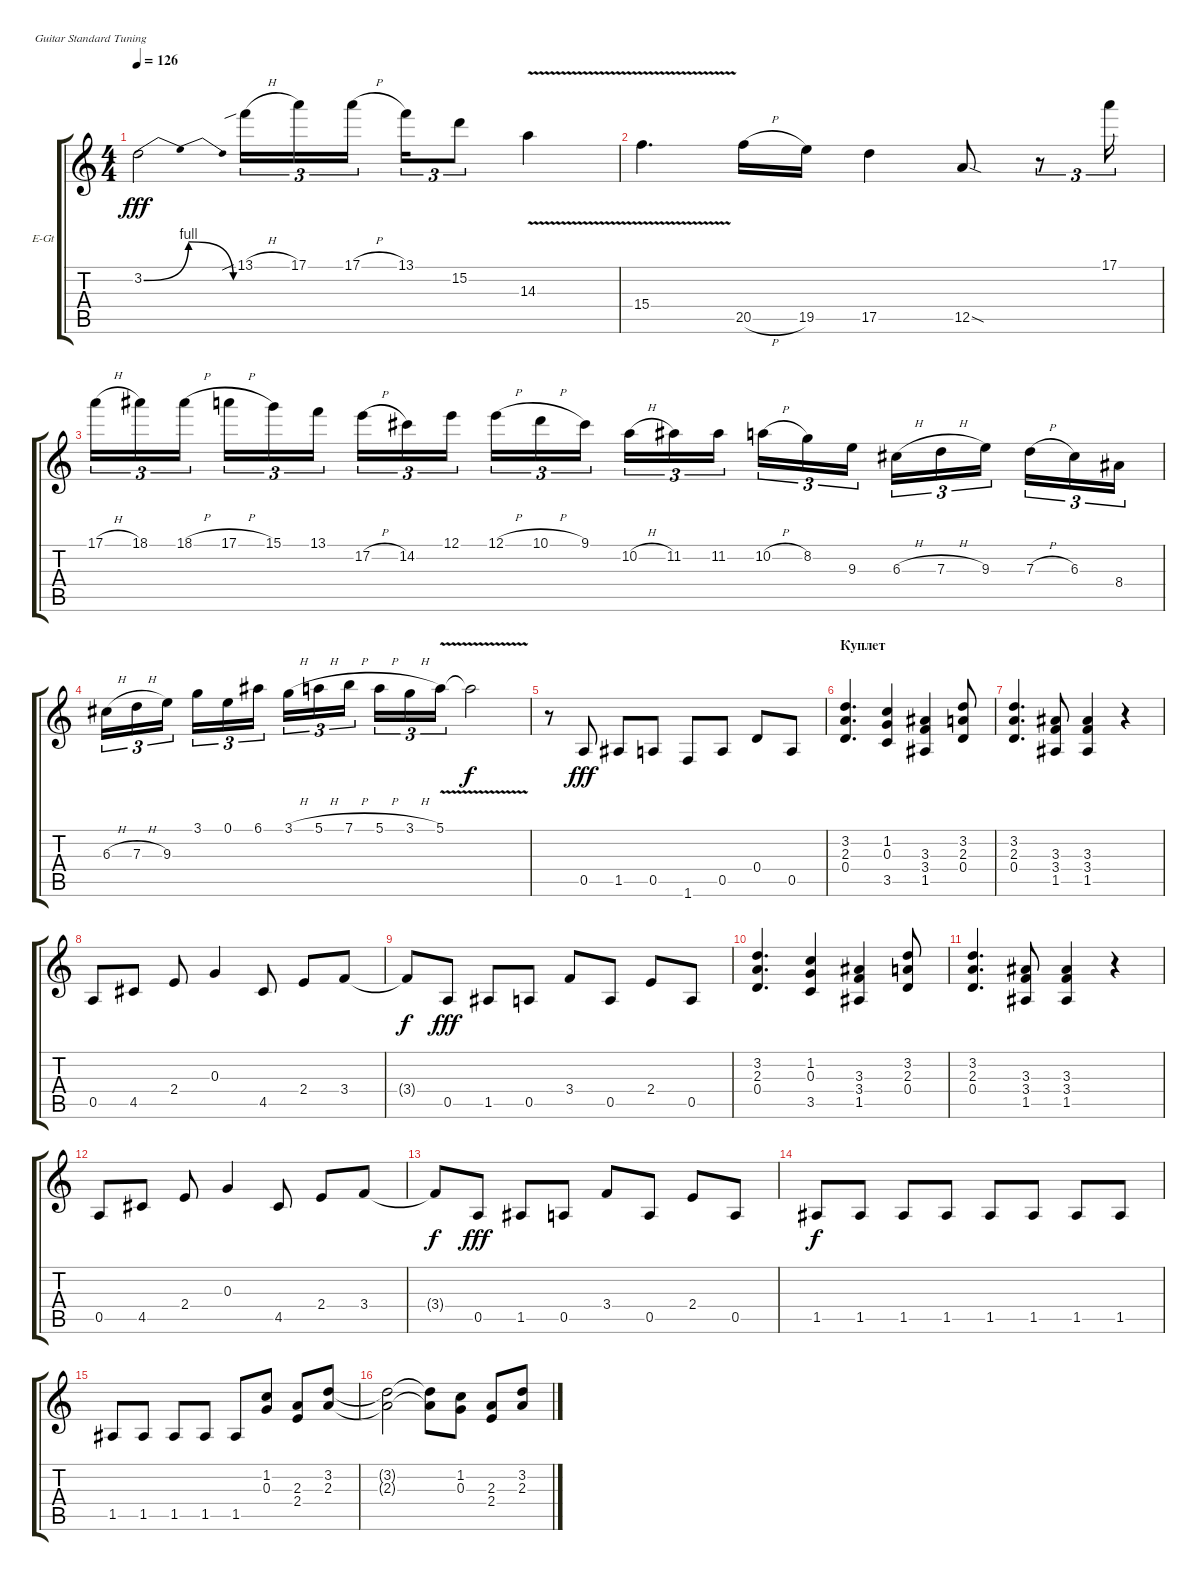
\bracketExtendMode groupsimilarinstruments
\firstSystemTrackNameOrientation horizontal
\otherSystemsTrackNameOrientation horizontal
\track ("Сергей Маврин" "E-Gt") {instrument distortionguitar}
\staff {score tabs}
\tuning (E4 B3 G3 D3 A2 E2)
\ts (4 4)
\tempo 126
\clef g2
\ks c
3.2{be (bendrelease 0 0 30 4 30 4 60 0)}.2{dy fff} 13.1{sib h}.16{tu (3 2)} 17.1.16{tu (3 2)} 17.1{h}.16{tu (3 2)} 13.1.16{tu (3 2)} 15.2.8{tu (3 2)} 14.3{v}.4 |
15.4{v}.4{d} 20.5{h}.16 19.5.16 17.5.4 12.5{sod}.8 r.8{tu (3 2)} 17.1.16{tu (3 2)} |
17.1{h}.16{tu (3 2)} 18.1.16{tu (3 2)} 18.1{h}.16{tu (3 2)} 17.1{h}.16{tu (3 2)} 15.1.16{tu (3 2)} 13.1.16{tu (3 2)} 17.2{h}.16{tu (3 2)} 14.2.16{tu (3 2)} 12.1.16{tu (3 2)} 12.1{h}.16{tu (3 2)} 10.1{h}.16{tu (3 2)} 9.1.16{tu (3 2)} 10.2{h}.16{tu (3 2)} 11.2.16{tu (3 2)} 11.2.16{tu (3 2)} 10.2{h}.16{tu (3 2)} 8.2.16{tu (3 2)} 9.3.16{tu (3 2)} 6.3{h}.16{tu (3 2)} 7.3{h}.16{tu (3 2)} 9.3.16{tu (3 2)} 7.3{h}.16{tu (3 2)} 6.3.16{tu (3 2)} 8.4.16{tu (3 2)} |
6.3{h}.16{tu (3 2)} 7.3{h}.16{tu (3 2)} 9.3.16{tu (3 2)} 3.1.16{tu (3 2)} 0.1.16{tu (3 2)} 6.1.16{tu (3 2)} 3.1{h}.16{tu (3 2)} 5.1{h}.16{tu (3 2)} 7.1{h}.16{tu (3 2)} 5.1{h}.16{tu (3 2)} 3.1{h}.16{tu (3 2)} 5.1{v}.16{tu (3 2)} 5.1{v t}.2{dy f} |
r.8 0.5.8{dy fff} 1.5.8 0.5.8 1.6.8 0.5.8 0.4.8 0.5.8 |
\section ("" "Куплет")
(3.2 2.3 0.4).4{d} (1.2 0.3 3.5).4 (3.3 3.4 1.5).4 (3.2 2.3 0.4).8 |
(3.2 2.3 0.4).4{d} (3.3 3.4 1.5).8 (3.3 3.4 1.5).4 r.4 |
0.5.8 4.5.8 2.4.8 0.3.4 4.5.8 2.4.8 3.4.8 |
3.4{t}.8{dy f} 0.5.8{dy fff} 1.5.8 0.5.8 3.4.8 0.5.8 2.4.8 0.5.8 |
(3.2 2.3 0.4).4{d} (1.2 0.3 3.5).4 (3.3 3.4 1.5).4 (3.2 2.3 0.4).8 |
(3.2 2.3 0.4).4{d} (3.3 3.4 1.5).8 (3.3 3.4 1.5).4 r.4 |
0.5.8 4.5.8 2.4.8 0.3.4 4.5.8 2.4.8 3.4.8 |
3.4{t}.8{dy f} 0.5.8{dy fff} 1.5.8 0.5.8 3.4.8 0.5.8 2.4.8 0.5.8 |
1.5.8{dy f} 1.5.8 1.5.8 1.5.8 1.5.8 1.5.8 1.5.8 1.5.8 |
1.5.8 1.5.8 1.5.8 1.5.8 1.5.8 (1.2 0.3).8 (2.3 2.4).8 (3.2 2.3).8 |
(3.2{t} 2.3{t}).2 (3.2{t} 2.3{t}).8 (1.2 0.3).8 (2.3 2.4).8 (3.2 2.3).8
